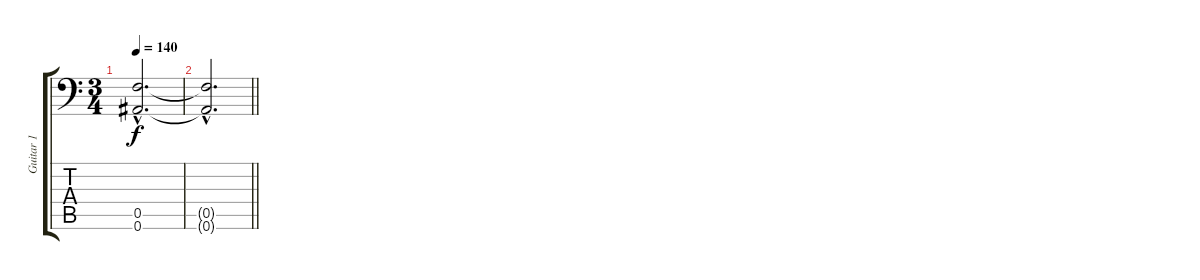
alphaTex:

\track ("Guitar 1" "Guitar 1") {instrument overdrivenguitar}
\staff {score tabs}
\tuning (C4 G3 Eb3 Bb2 F2 Bb1) {hide}
\ts (3 4)
\tempo 140
\clef f4
\ks c
(0.5{hac t} 0.6{hac t}).2{d dy f volume 10} |
\barLineRight lightlight
(0.5{hac t} 0.6{hac t}).2{d volume 8}
